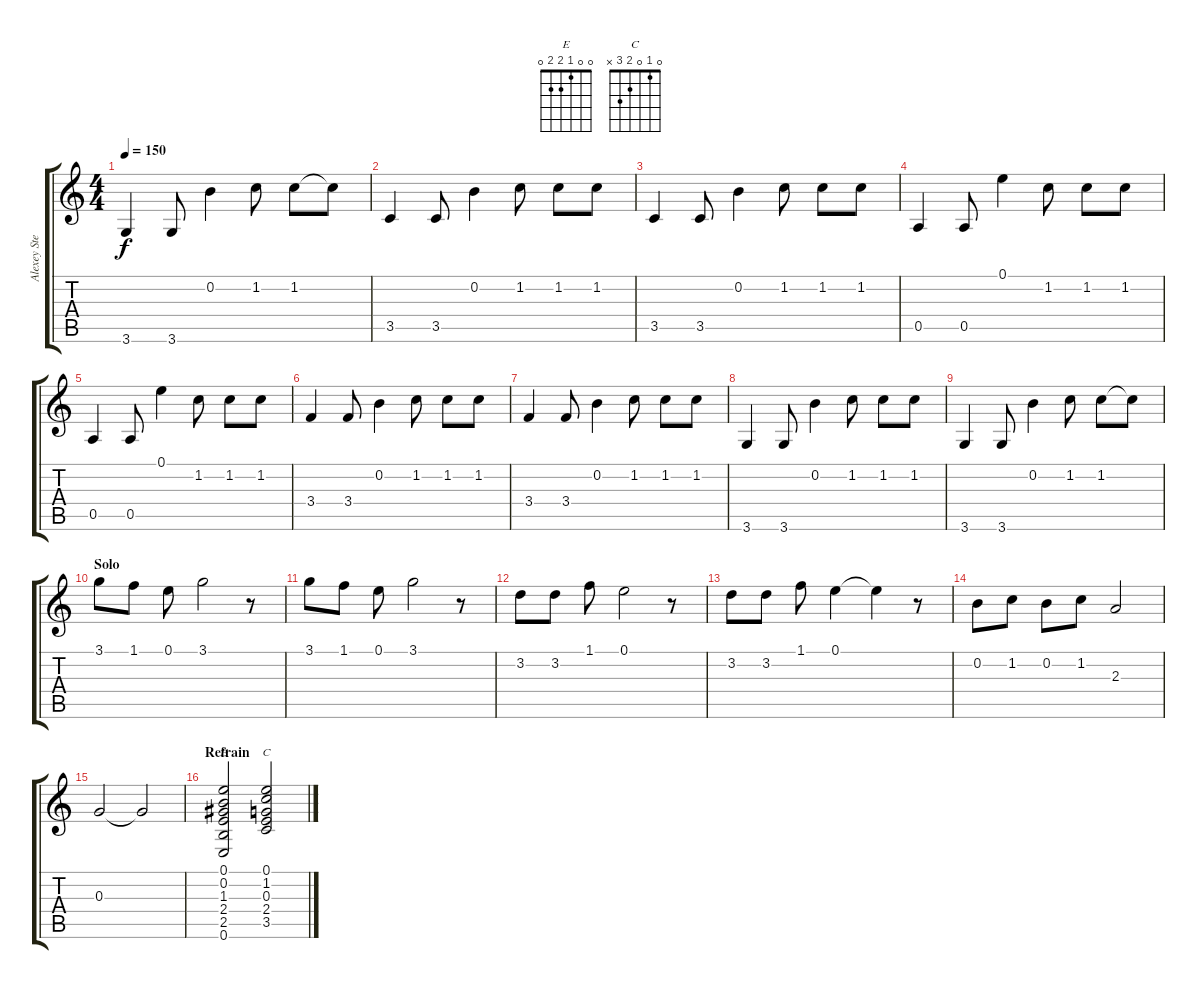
\track ("Alexey Steklov" "Alexey Ste") {instrument acousticguitarsteel}
\staff {score tabs}
\tuning (E4 B3 G3 D3 A2 E2) {hide}
\chord ("E" 0 0 1 2 2 0)
\chord ("C" 0 1 0 2 3 x)
\ts (4 4)
\tempo 150
\clef g2
\ks c
3.6.4{dy f} 3.6.8 0.2.4 1.2.8 1.2.8 1.2{t}.8 |
3.5.4 3.5.8 0.2.4 1.2.8 1.2.8 1.2.8 |
3.5.4 3.5.8 0.2.4 1.2.8 1.2.8 1.2.8 |
0.5.4 0.5.8 0.1.4 1.2.8 1.2.8 1.2.8 |
0.5.4 0.5.8 0.1.4 1.2.8 1.2.8 1.2.8 |
3.4.4 3.4.8 0.2.4 1.2.8 1.2.8 1.2.8 |
3.4.4 3.4.8 0.2.4 1.2.8 1.2.8 1.2.8 |
3.6.4 3.6.8 0.2.4 1.2.8 1.2.8 1.2.8 |
3.6.4 3.6.8 0.2.4 1.2.8 1.2.8 1.2{t}.8 |
\section ("" "Solo")
3.1.8 1.1.8 0.1.8 3.1.2 r.8 |
3.1.8 1.1.8 0.1.8 3.1.2 r.8 |
3.2.8 3.2.8 1.1.8 0.1.2 r.8 |
3.2.8 3.2.8 1.1.8 0.1.4 0.1{t}.4 r.8 |
0.2.8 1.2.8 0.2.8 1.2.8 2.3.2 |
0.3.2 0.3{t}.2 |
\section ("" "Refrain")
(0.1 0.2 1.3 2.4 2.5 0.6).2{ch "E" volume 11} (0.1 1.2 0.3 2.4 3.5).2{ch "C"}
